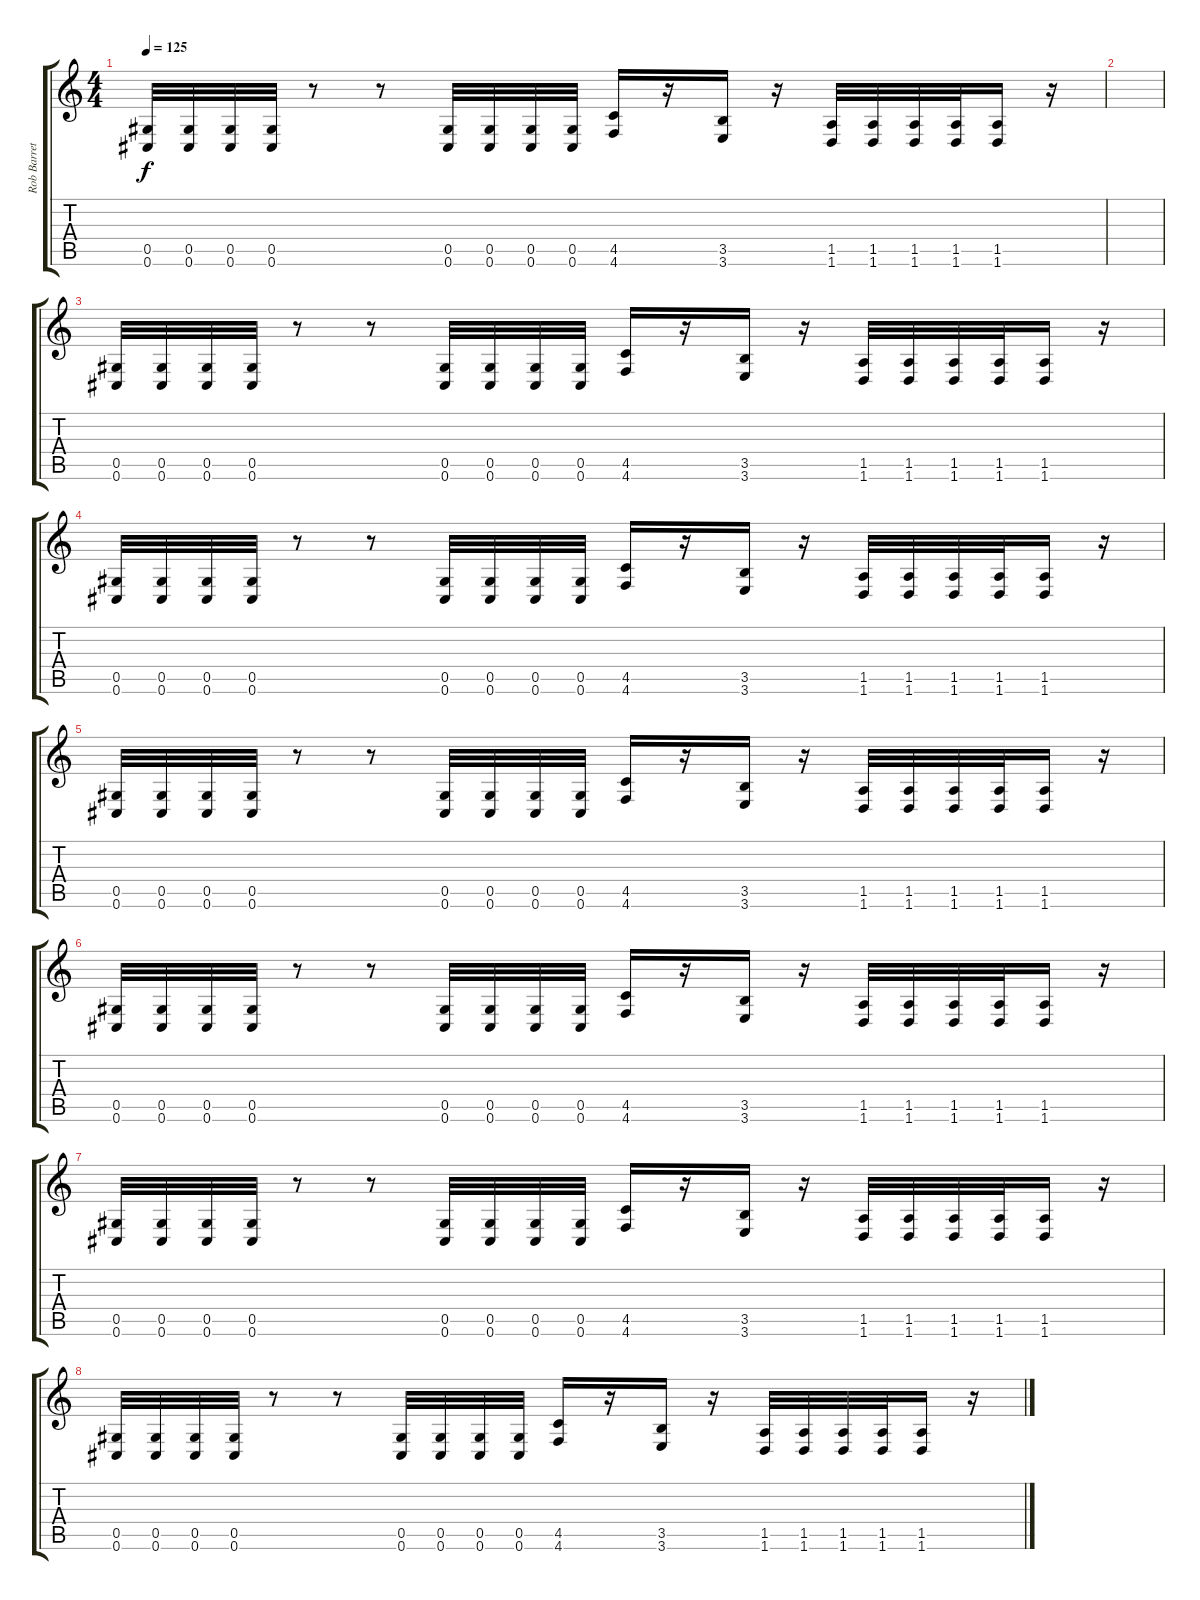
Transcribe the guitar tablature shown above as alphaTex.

\track ("Rob Barrett" "Rob Barret") {instrument distortionguitar}
\staff {score tabs}
\tuning (Eb4 Bb3 Gb3 Db3 Ab2 Db2) {hide}
\ts (4 4)
\tempo 125
\clef g2
\ks c
(0.5 0.6).32{dy f} (0.5 0.6).32 (0.5 0.6).32 (0.5 0.6).32 r.8 r.8 (0.5 0.6).32 (0.5 0.6).32 (0.5 0.6).32 (0.5 0.6).32 (4.5 4.6).16 r.16 (3.5 3.6).16 r.16 (1.5 1.6).32 (1.5 1.6).32 (1.5 1.6).32 (1.5 1.6).32 (1.5 1.6).16 r.16 |
|
(0.5 0.6).32 (0.5 0.6).32 (0.5 0.6).32 (0.5 0.6).32 r.8 r.8 (0.5 0.6).32 (0.5 0.6).32 (0.5 0.6).32 (0.5 0.6).32 (4.5 4.6).16 r.16 (3.5 3.6).16 r.16 (1.5 1.6).32 (1.5 1.6).32 (1.5 1.6).32 (1.5 1.6).32 (1.5 1.6).16 r.16 |
(0.5 0.6).32 (0.5 0.6).32 (0.5 0.6).32 (0.5 0.6).32 r.8 r.8 (0.5 0.6).32 (0.5 0.6).32 (0.5 0.6).32 (0.5 0.6).32 (4.5 4.6).16 r.16 (3.5 3.6).16 r.16 (1.5 1.6).32 (1.5 1.6).32 (1.5 1.6).32 (1.5 1.6).32 (1.5 1.6).16 r.16 |
(0.5 0.6).32 (0.5 0.6).32 (0.5 0.6).32 (0.5 0.6).32 r.8 r.8 (0.5 0.6).32 (0.5 0.6).32 (0.5 0.6).32 (0.5 0.6).32 (4.5 4.6).16 r.16 (3.5 3.6).16 r.16 (1.5 1.6).32 (1.5 1.6).32 (1.5 1.6).32 (1.5 1.6).32 (1.5 1.6).16 r.16 |
(0.5 0.6).32 (0.5 0.6).32 (0.5 0.6).32 (0.5 0.6).32 r.8 r.8 (0.5 0.6).32 (0.5 0.6).32 (0.5 0.6).32 (0.5 0.6).32 (4.5 4.6).16 r.16 (3.5 3.6).16 r.16 (1.5 1.6).32 (1.5 1.6).32 (1.5 1.6).32 (1.5 1.6).32 (1.5 1.6).16 r.16 |
(0.5 0.6).32 (0.5 0.6).32 (0.5 0.6).32 (0.5 0.6).32 r.8 r.8 (0.5 0.6).32 (0.5 0.6).32 (0.5 0.6).32 (0.5 0.6).32 (4.5 4.6).16 r.16 (3.5 3.6).16 r.16 (1.5 1.6).32 (1.5 1.6).32 (1.5 1.6).32 (1.5 1.6).32 (1.5 1.6).16 r.16 |
(0.5 0.6).32 (0.5 0.6).32 (0.5 0.6).32 (0.5 0.6).32 r.8 r.8 (0.5 0.6).32 (0.5 0.6).32 (0.5 0.6).32 (0.5 0.6).32 (4.5 4.6).16 r.16 (3.5 3.6).16 r.16 (1.5 1.6).32 (1.5 1.6).32 (1.5 1.6).32 (1.5 1.6).32 (1.5 1.6).16 r.16
